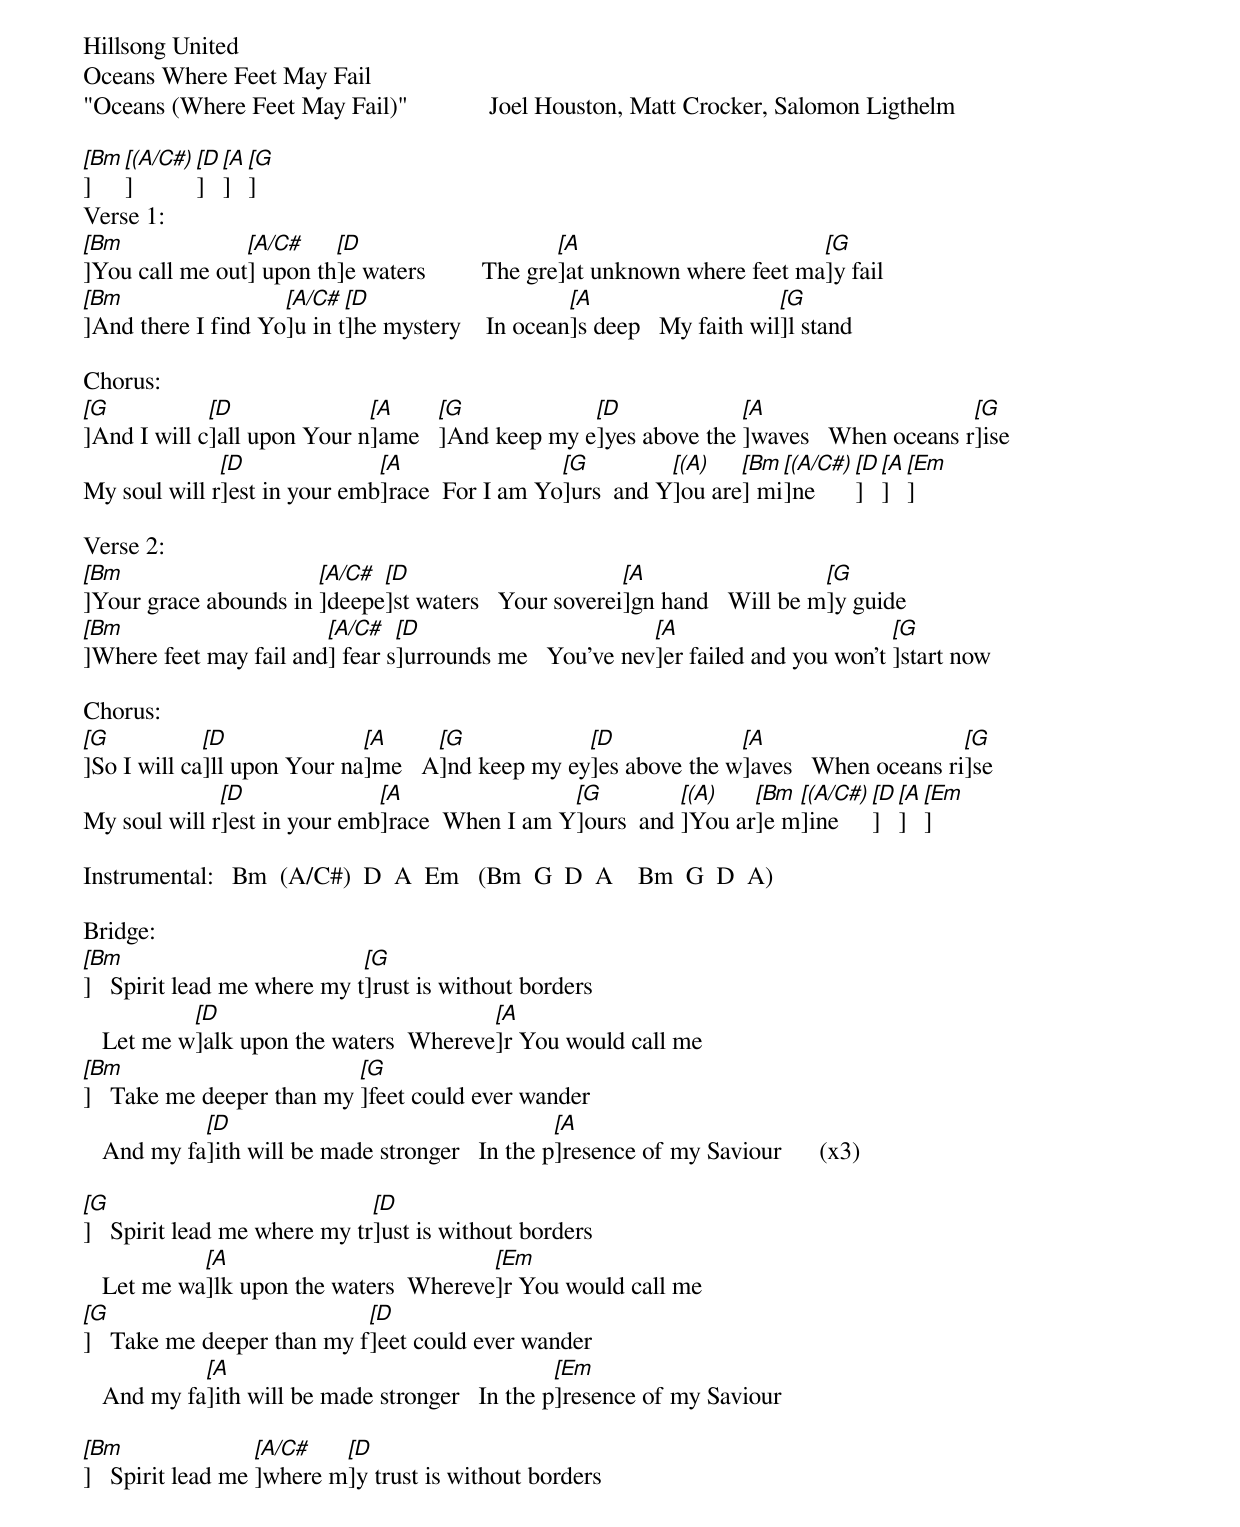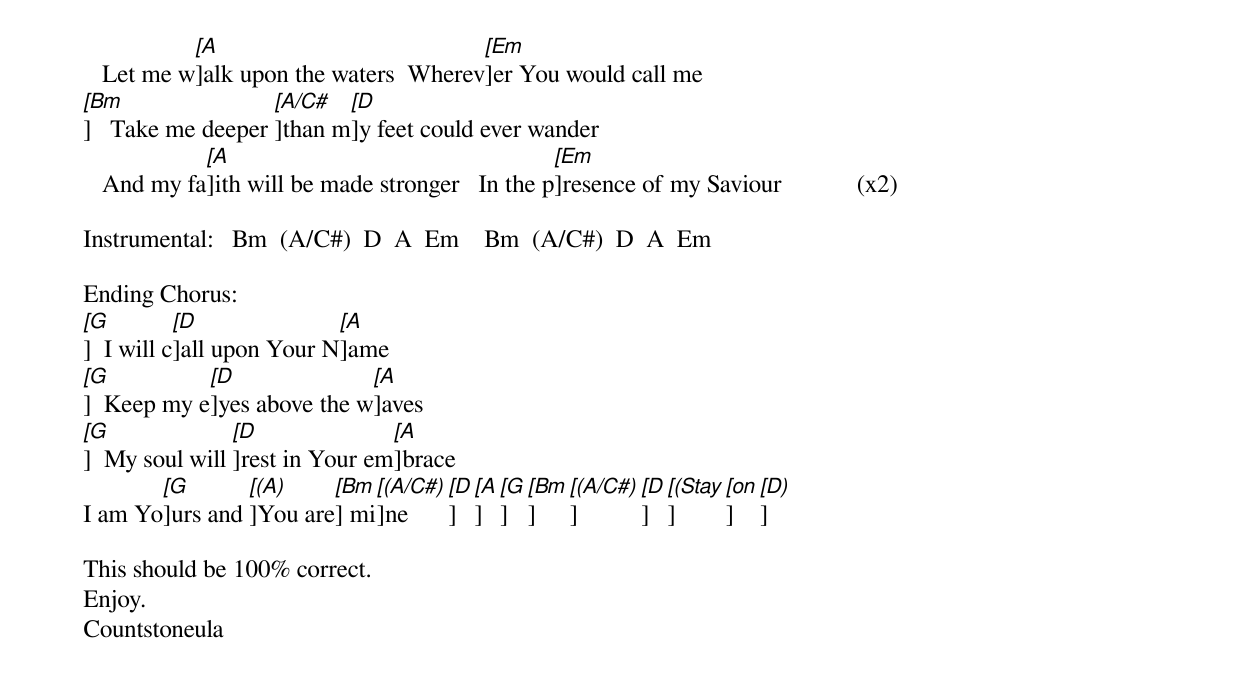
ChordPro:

Hillsong United
Oceans Where Feet May Fail
"Oceans (Where Feet May Fail)"             Joel Houston, Matt Crocker, Salomon Ligthelm

[[Bm]][[(A/C#)]][[D]][[A]][[G]]
Verse 1:
[[Bm]]You call me out[[A/C#]] upon th[[D]]e waters         The gre[[A]]at unknown where feet ma[[G]]y fail
[[Bm]]And there I find Yo[[A/C#]]u in t[[D]]he mystery    In ocean[[A]]s deep   My faith wil[[G]]l stand

Chorus:
[[G]]And I will c[[D]]all upon Your n[[A]]ame   [[G]]And keep my e[[D]]yes above the [[A]]waves   When oceans r[[G]]ise
My soul will r[[D]]est in your emb[[A]]race  For I am Yo[[G]]urs  and Y[[(A)]]ou are[[Bm]] mi[[(A/C#)]]ne[[D]][[A]][[Em]]

Verse 2:
[[Bm]]Your grace abounds in [[A/C#]]deepe[[D]]st waters   Your soverei[[A]]gn hand   Will be m[[G]]y guide
[[Bm]]Where feet may fail and[[A/C#]] fear s[[D]]urrounds me   You've nev[[A]]er failed and you won't [[G]]start now

Chorus:
[[G]]So I will ca[[D]]ll upon Your na[[A]]me   A[[G]]nd keep my ey[[D]]es above the w[[A]]aves   When oceans ri[[G]]se
My soul will r[[D]]est in your emb[[A]]race  When I am Y[[G]]ours  and [[(A)]]You ar[[Bm]]e m[[(A/C#)]]ine[[D]][[A]][[Em]]

Instrumental:   Bm  (A/C#)  D  A  Em   (Bm  G  D  A    Bm  G  D  A)

Bridge:
[[Bm]]   Spirit lead me where my t[[G]]rust is without borders
   Let me w[[D]]alk upon the waters  Whereve[[A]]r You would call me
[[Bm]]   Take me deeper than my [[G]]feet could ever wander
   And my fa[[D]]ith will be made stronger   In the p[[A]]resence of my Saviour      (x3)

[[G]]   Spirit lead me where my tr[[D]]ust is without borders
   Let me wa[[A]]lk upon the waters  Whereve[[Em]]r You would call me
[[G]]   Take me deeper than my f[[D]]eet could ever wander
   And my fa[[A]]ith will be made stronger   In the p[[Em]]resence of my Saviour

[[Bm]]   Spirit lead me [[A/C#]]where m[[D]]y trust is without borders
   Let me w[[A]]alk upon the waters  Wherev[[Em]]er You would call me
[[Bm]]   Take me deeper [[A/C#]]than m[[D]]y feet could ever wander
   And my fa[[A]]ith will be made stronger   In the p[[Em]]resence of my Saviour            (x2)

Instrumental:   Bm  (A/C#)  D  A  Em    Bm  (A/C#)  D  A  Em

Ending Chorus:
[[G]]  I will c[[D]]all upon Your N[[A]]ame
[[G]]  Keep my e[[D]]yes above the w[[A]]aves
[[G]]  My soul will [[D]]rest in Your em[[A]]brace
I am Yo[[G]]urs and [[(A)]]You are[[Bm]] mi[[(A/C#)]]ne[[D]][[A]][[G]][[Bm]][[(A/C#)]][[D]][[(Stay]][[on]][[D)]]

This should be 100% correct.
Enjoy.
Countstoneula
